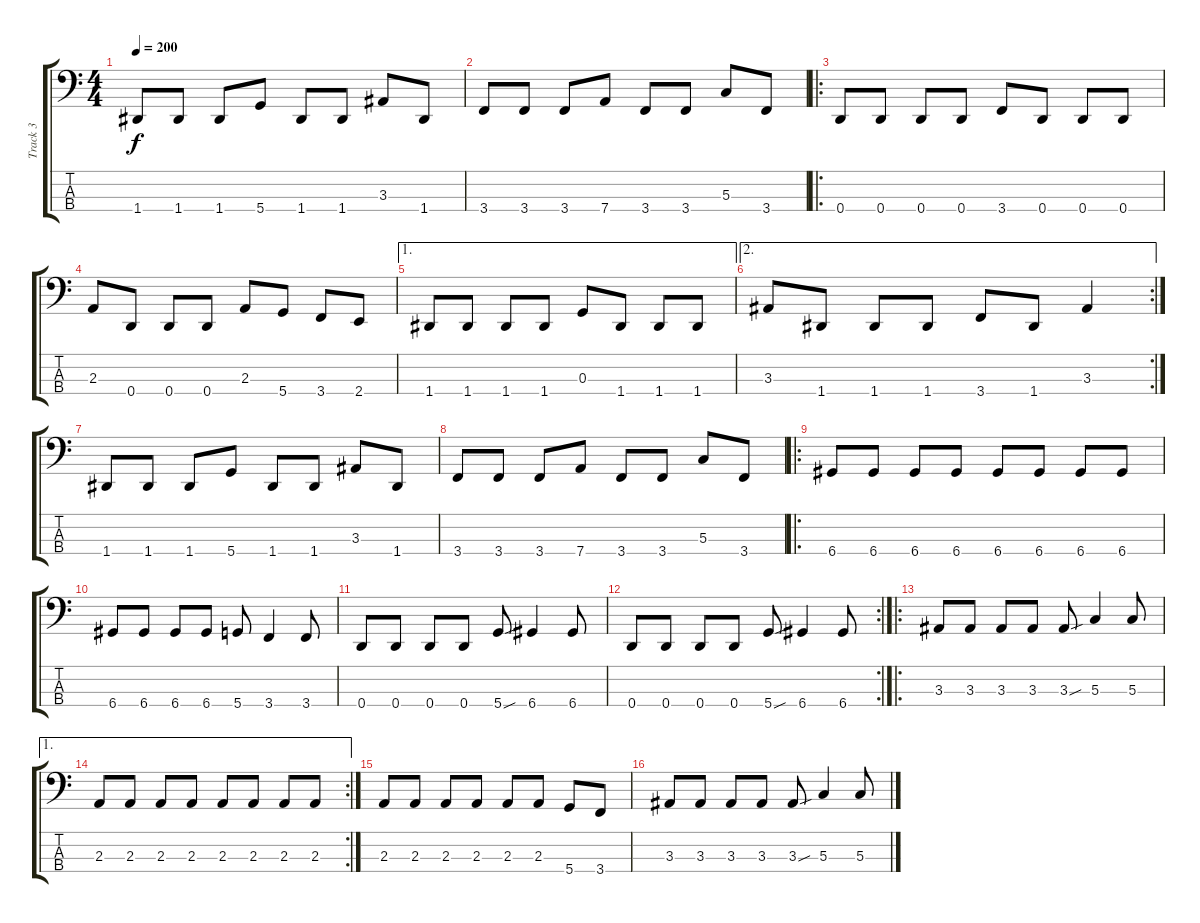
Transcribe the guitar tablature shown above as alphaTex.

\track ("Track 3" "Track 3") {instrument electricbassfinger}
\staff {score tabs}
\tuning (F2 C2 G1 D1) {hide}
\ts (4 4)
\tempo 200
\clef f4
\ks c
1.4.8{dy f} 1.4.8 1.4.8 5.4.8 1.4.8 1.4.8 3.3.8 1.4.8 |
3.4.8 3.4.8 3.4.8 7.4.8 3.4.8 3.4.8 5.3.8 3.4.8 |
\ro
0.4.8 0.4.8 0.4.8 0.4.8 3.4.8 0.4.8 0.4.8 0.4.8 |
2.3.8 0.4.8 0.4.8 0.4.8 2.3.8 5.4.8 3.4.8 2.4.8 |
\ae 1
1.4.8 1.4.8 1.4.8 1.4.8 0.3.8 1.4.8 1.4.8 1.4.8 |
\ae 2
\rc 2
3.3.8 1.4.8 1.4.8 1.4.8 3.4.8 1.4.8 3.3.4 |
1.4.8 1.4.8 1.4.8 5.4.8 1.4.8 1.4.8 3.3.8 1.4.8 |
3.4.8 3.4.8 3.4.8 7.4.8 3.4.8 3.4.8 5.3.8 3.4.8 |
\ro
6.4.8 6.4.8 6.4.8 6.4.8 6.4.8 6.4.8 6.4.8 6.4.8 |
6.4.8 6.4.8 6.4.8 6.4.8 5.4.8 3.4.4 3.4.8 |
0.4.8 0.4.8 0.4.8 0.4.8 5.4{sou}.8 6.4.4 6.4.8 |
\rc 2
0.4.8 0.4.8 0.4.8 0.4.8 5.4{sou}.8 6.4.4 6.4.8 |
\ro
3.3.8 3.3.8 3.3.8 3.3.8 3.3{sou}.8 5.3.4 5.3.8 |
\ae 1
\rc 2
2.3.8 2.3.8 2.3.8 2.3.8 2.3.8 2.3.8 2.3.8 2.3.8 |
2.3.8 2.3.8 2.3.8 2.3.8 2.3.8 2.3.8 5.4.8 3.4.8 |
3.3.8 3.3.8 3.3.8 3.3.8 3.3{sou}.8 5.3.4 5.3.8
